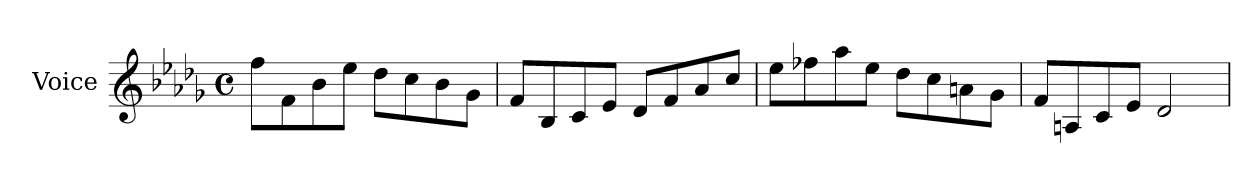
**kern
*part1
*staff1
*I"Voice
*I'Voice
*clefG2
*k[b-e-a-d-g-]
*M4/4
*met(c)
=1
8ff\L
8f\
8b-\
8ee-\J
8dd-\L
8cc\
8b-\
8g-\J
=2
8f/L
8B-/
8c/
8e-/J
8d-/L
8f/
8a-/
8cc/J
=3
8ee-\L
8ff-X\
8aa-\
8ee-\J
8dd-\L
8cc\
8an\
8g-\J
=4
8f/L
8An/
8c/
8e-/J
2d-/
=
*-
